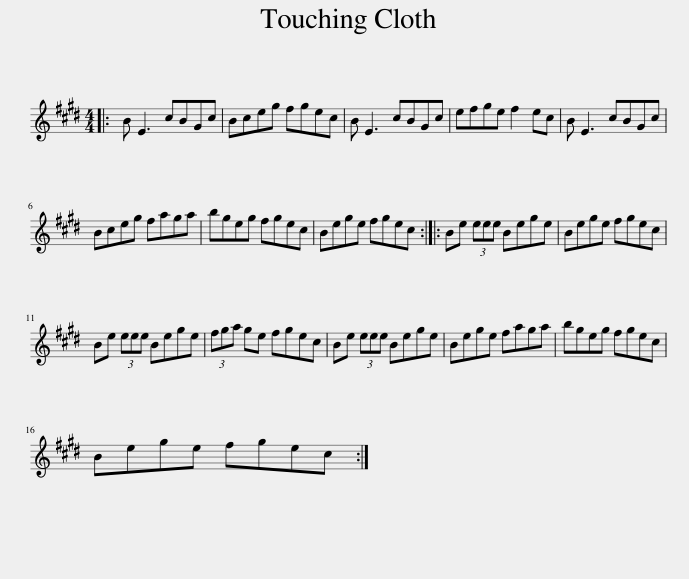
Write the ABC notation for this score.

X:1
L:1/8
M:4/4
I:linebreak $
K:E
V:1 treble
V:1
|: B E3 cBGc | Bceg fgec | B E3 cBGc | efge f2 ec | B E3 cBGc |$ %5
 Bceg faga | bgeg fgec | Bege fgec :: Be (3eee Bege | Bege fgec |$ %10
 Be (3eee Bege | (3fga ge fgec | Be (3eee Bege | Bege faga | bgeg fgec |$ %15
 Bege fgec :| %16
